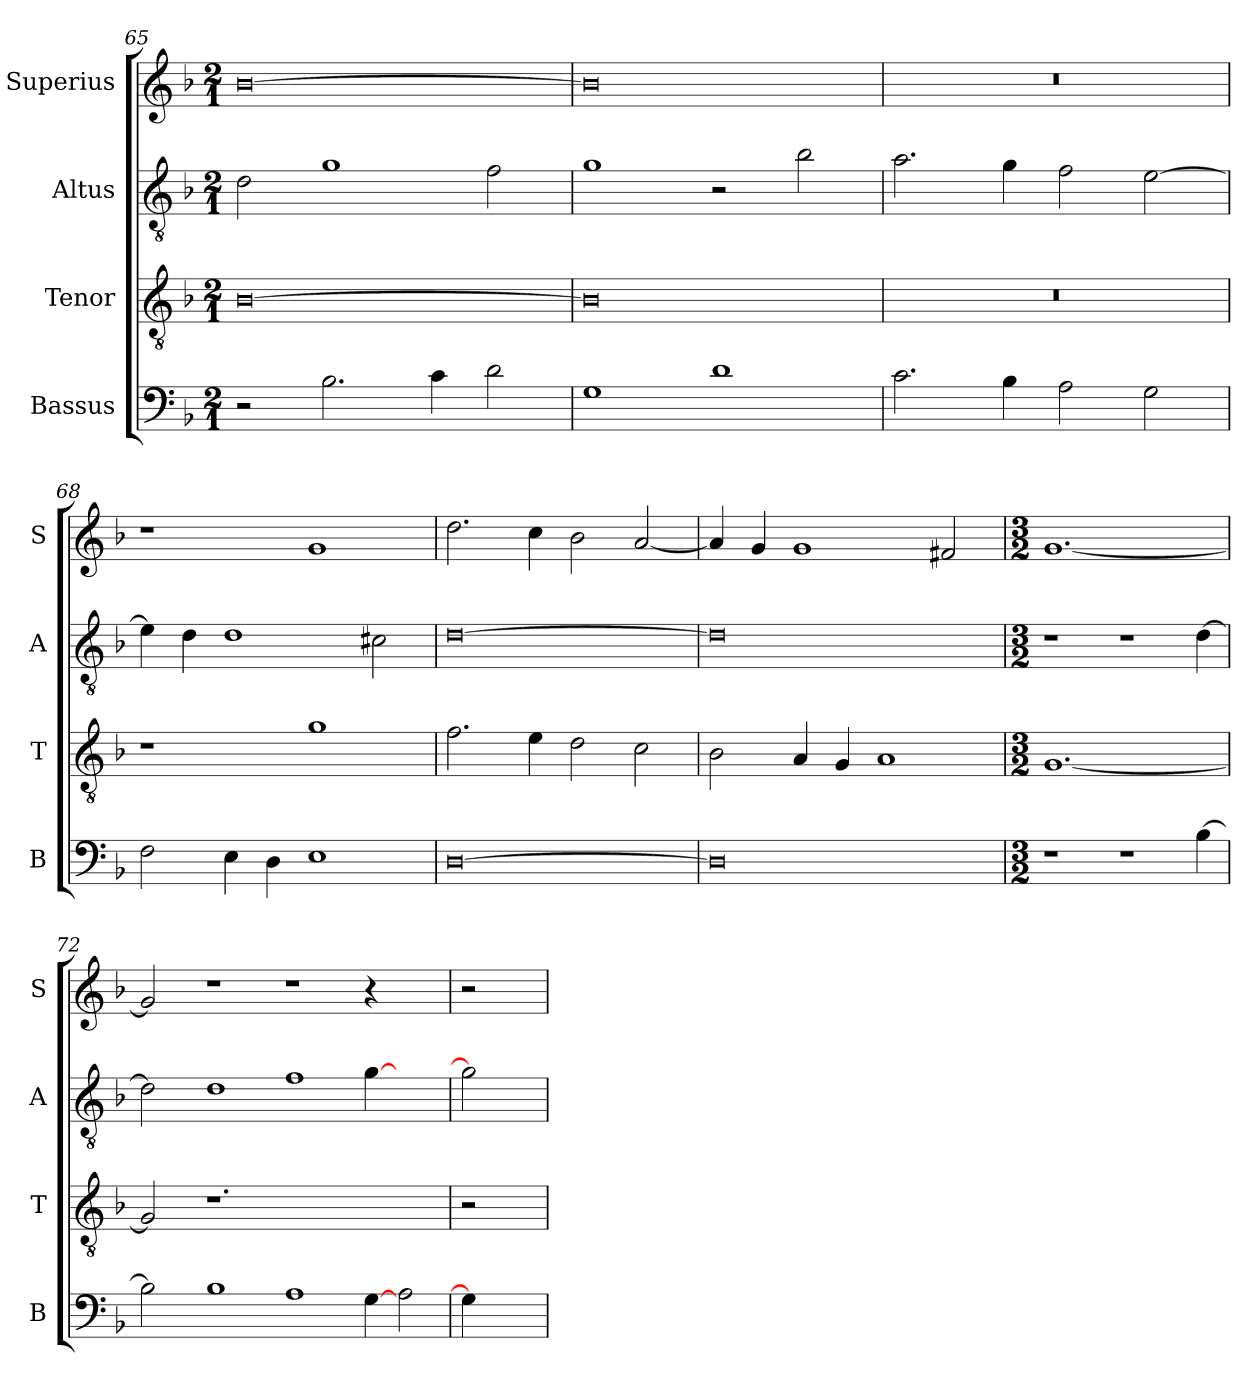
**kern	**kern	**kern	**kern
*part4	*part3	*part2	*part1
*staff4	*staff3	*staff2	*staff1
*I"Bassus	*I"Tenor	*I"Altus	*I"Superius
*I'B	*I'T	*I'A	*I'S
*clefF4	*clefGv2	*clefGv2	*clefG2
*k[b-]	*k[b-]	*k[b-]	*k[b-]
*F:	*F:	*F:	*F:
*M2/1	*M2/1	*M2/1	*M2/1
=65	=65	=65	=65
2r	[0B-	2d	[0b-
2.B-	.	1g	.
4c	.	.	.
2d	.	2f	.
=66	=66	=66	=66
1G	0B-]	1g	0b-]
1d	.	2r	.
.	.	2b-	.
=67	=67	=67	=67
2.c	0r	2.a	0r
4B-	.	4g	.
2A	.	2f	.
2G	.	[2e	.
=68	=68	=68	=68
2F	1r	4e]	1r
.	.	4d	.
4E	.	1d	.
4D	.	.	.
1E	1g	.	1g
.	.	2c#X	.
=69	=69	=69	=69
[0D	2.f	[0d	2.dd
.	4e	.	4cc
.	2d	.	2b-
.	2c	.	[2a
=70	=70	=70	=70
0D]	2B-	0d]	4a]
.	.	.	4g
.	4A	.	1g
.	4G	.	.
.	1A	.	.
.	.	.	2f#X
=71	=71	=71	=71
*M3/2	*M3/2	*M3/2	*M3/2
*Xtuplet	*	*Xtuplet	*
3%2r	[1.G	3%2r	[1.g
3%2r	.	3%2r	.
[6B-	.	[6d	.
=72	=72	=72	=72
2B-]	2G]	2d]	2g]
*	*	*	*Xtuplet
3%2B-	1.r	3%2d	3%2r
3%2A	.	3%2f	3%2r
[6G	.	[6g	6r
3A	3ryy	3ryy	3ryy
=73	=73	=73	=73
6G]	2r	2g]	2r
3ryy	.	.	.
=	=	=	=
*-	*-	*-	*-
